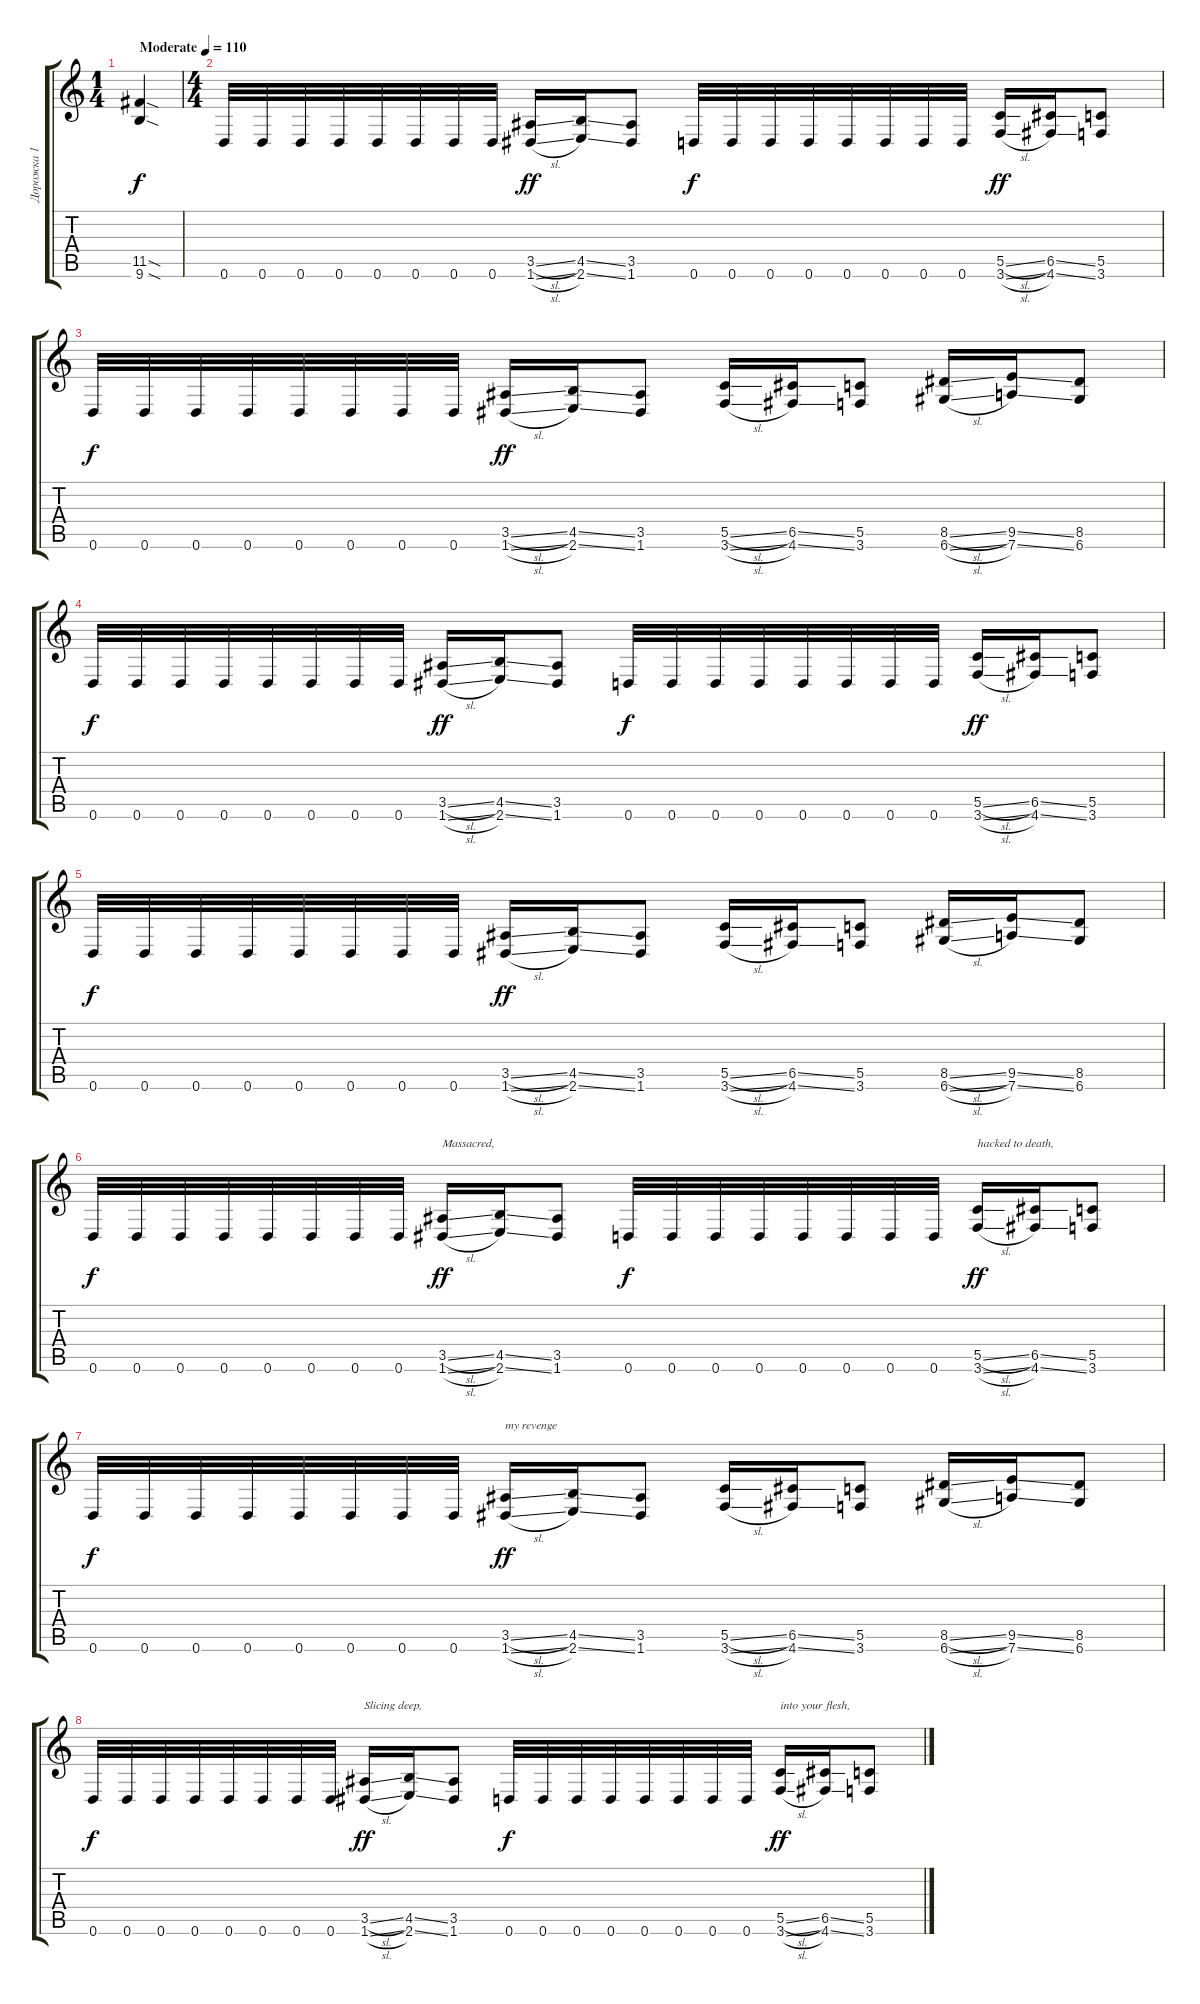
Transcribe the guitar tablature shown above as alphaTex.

\track ("Дорожка 1" "Дорожка 1") {instrument distortionguitar}
\staff {score tabs}
\tuning (D4 A3 F3 C3 G2 D2) {hide}
\ts (1 4)
\tempo (110 "Moderate")
\clef g2
\ks c
(11.5{sod} 9.6{sod}).4{dy f instrument distortionguitar} |
\ts (4 4)
0.6.32 0.6.32 0.6.32 0.6.32 0.6.32 0.6.32 0.6.32 0.6.32 (3.5{sl} 1.6{sl}).16{dy ff} (4.5{ss} 2.6{ss}).16 (3.5 1.6).8 0.6.32{dy f} 0.6.32 0.6.32 0.6.32 0.6.32 0.6.32 0.6.32 0.6.32 (5.5{sl} 3.6{sl}).16{dy ff} (6.5{ss} 4.6{ss}).16 (5.5 3.6).8 |
0.6.32{dy f} 0.6.32 0.6.32 0.6.32 0.6.32 0.6.32 0.6.32 0.6.32 (3.5{sl} 1.6{sl}).16{dy ff} (4.5{ss} 2.6{ss}).16 (3.5 1.6).8 (5.5{sl} 3.6{sl}).16 (6.5{ss} 4.6{ss}).16 (5.5 3.6).8 (8.5{sl} 6.6{sl}).16 (9.5{ss} 7.6{ss}).16 (8.5 6.6).8 |
0.6.32{dy f} 0.6.32 0.6.32 0.6.32 0.6.32 0.6.32 0.6.32 0.6.32 (3.5{sl} 1.6{sl}).16{dy ff} (4.5{ss} 2.6{ss}).16 (3.5 1.6).8 0.6.32{dy f} 0.6.32 0.6.32 0.6.32 0.6.32 0.6.32 0.6.32 0.6.32 (5.5{sl} 3.6{sl}).16{dy ff} (6.5{ss} 4.6{ss}).16 (5.5 3.6).8 |
0.6.32{dy f} 0.6.32 0.6.32 0.6.32 0.6.32 0.6.32 0.6.32 0.6.32 (3.5{sl} 1.6{sl}).16{dy ff} (4.5{ss} 2.6{ss}).16 (3.5 1.6).8 (5.5{sl} 3.6{sl}).16 (6.5{ss} 4.6{ss}).16 (5.5 3.6).8 (8.5{sl} 6.6{sl}).16 (9.5{ss} 7.6{ss}).16 (8.5 6.6).8 |
0.6.32{dy f} 0.6.32 0.6.32 0.6.32 0.6.32 0.6.32 0.6.32 0.6.32 (3.5{sl} 1.6{sl}).16{txt "Massacred, " dy ff} (4.5{ss} 2.6{ss}).16 (3.5 1.6).8 0.6.32{dy f} 0.6.32 0.6.32 0.6.32 0.6.32 0.6.32 0.6.32 0.6.32 (5.5{sl} 3.6{sl}).16{txt "hacked to death, " dy ff} (6.5{ss} 4.6{ss}).16 (5.5 3.6).8 |
0.6.32{dy f} 0.6.32 0.6.32 0.6.32 0.6.32 0.6.32 0.6.32 0.6.32 (3.5{sl} 1.6{sl}).16{txt "my revenge" dy ff} (4.5{ss} 2.6{ss}).16 (3.5 1.6).8 (5.5{sl} 3.6{sl}).16 (6.5{ss} 4.6{ss}).16 (5.5 3.6).8 (8.5{sl} 6.6{sl}).16 (9.5{ss} 7.6{ss}).16 (8.5 6.6).8 |
0.6.32{dy f} 0.6.32 0.6.32 0.6.32 0.6.32 0.6.32 0.6.32 0.6.32 (3.5{sl} 1.6{sl}).16{txt "Slicing deep, " dy ff} (4.5{ss} 2.6{ss}).16 (3.5 1.6).8 0.6.32{dy f} 0.6.32 0.6.32 0.6.32 0.6.32 0.6.32 0.6.32 0.6.32 (5.5{sl} 3.6{sl}).16{txt "into your flesh, " dy ff} (6.5{ss} 4.6{ss}).16 (5.5 3.6).8
